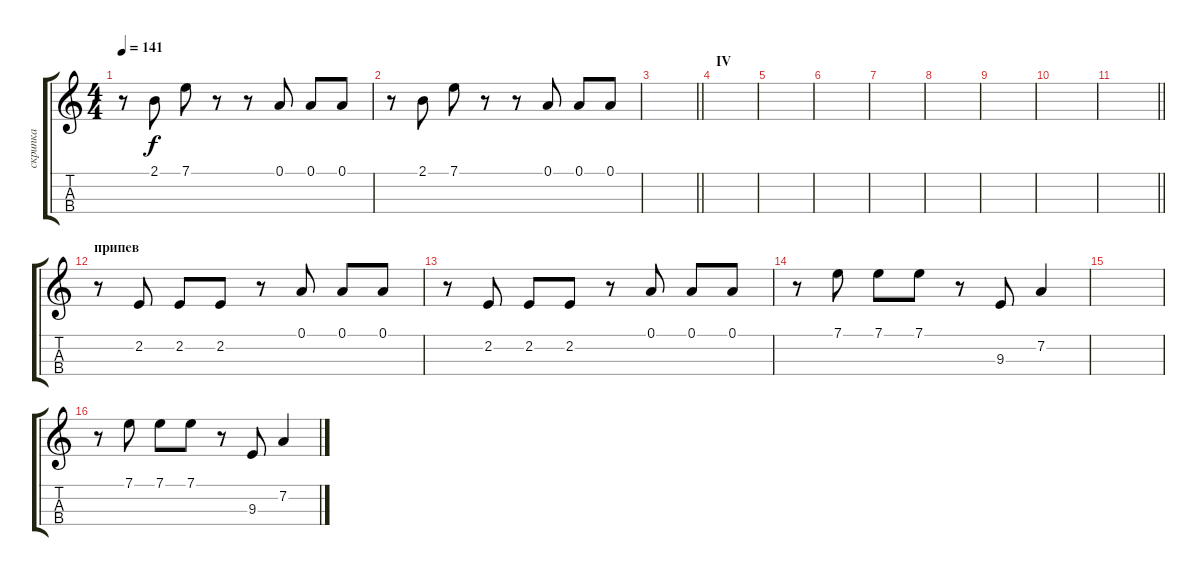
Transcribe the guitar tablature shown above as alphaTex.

\track ("скрипка" "скрипка") {instrument violin}
\staff {score tabs}
\tuning (A4 D4 G3 C3) {hide}
\ts (4 4)
\tempo 141
\clef g2
\ks c
r.8{dy f} 2.1.8 7.1.8 r.8 r.8 0.1.8 0.1.8 0.1.8 |
r.8 2.1.8 7.1.8 r.8 r.8 0.1.8 0.1.8 0.1.8 |
\barLineRight lightlight
|
\section ("" "IV")
|
|
|
|
|
|
|
\barLineRight lightlight
|
\section ("" "припев")
r.8{volume 9} 2.2.8 2.2.8 2.2.8 r.8 0.1.8 0.1.8 0.1.8 |
r.8 2.2.8 2.2.8 2.2.8 r.8 0.1.8 0.1.8 0.1.8 |
r.8 7.1.8 7.1.8 7.1.8 r.8 9.3.8 7.2.4 |
|
r.8 7.1.8 7.1.8 7.1.8 r.8 9.3.8 7.2.4
